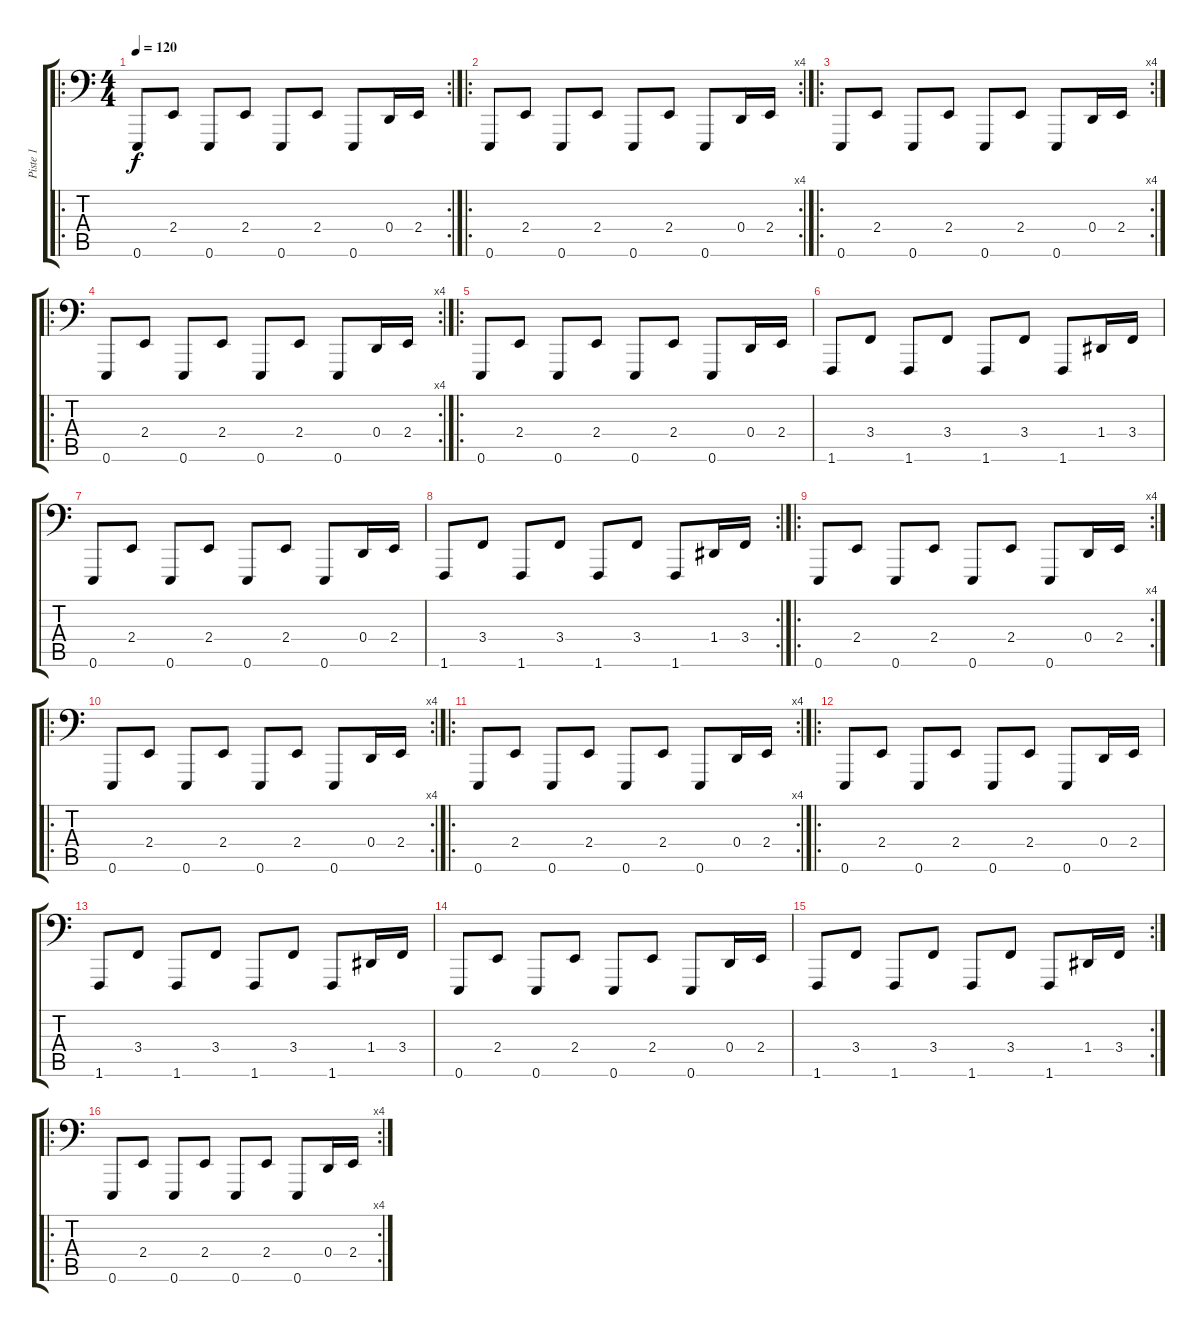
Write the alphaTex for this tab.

\track ("Piste 1" "Piste 1") {instrument lead2sawtooth}
\staff {score tabs}
\tuning (E3 B2 G2 D2 A1 E1) {hide}
\ro
\rc 2
\ts (4 4)
\tempo 120
\clef f4
\ks c
0.6.8{dy f instrument lead2sawtooth} 2.4.8 0.6.8 2.4.8 0.6.8 2.4.8 0.6.8 0.4.16 2.4.16 |
\ro
\rc 4
0.6.8 2.4.8 0.6.8 2.4.8 0.6.8 2.4.8 0.6.8 0.4.16 2.4.16 |
\ro
\rc 4
0.6.8 2.4.8 0.6.8 2.4.8 0.6.8 2.4.8 0.6.8 0.4.16 2.4.16 |
\ro
\rc 4
0.6.8 2.4.8 0.6.8 2.4.8 0.6.8 2.4.8 0.6.8 0.4.16 2.4.16 |
\ro
0.6.8 2.4.8 0.6.8 2.4.8 0.6.8 2.4.8 0.6.8 0.4.16 2.4.16 |
1.6.8 3.4.8 1.6.8 3.4.8 1.6.8 3.4.8 1.6.8 1.4.16 3.4.16 |
0.6.8 2.4.8 0.6.8 2.4.8 0.6.8 2.4.8 0.6.8 0.4.16 2.4.16 |
\rc 2
1.6.8 3.4.8 1.6.8 3.4.8 1.6.8 3.4.8 1.6.8 1.4.16 3.4.16 |
\ro
\rc 4
0.6.8 2.4.8 0.6.8 2.4.8 0.6.8 2.4.8 0.6.8 0.4.16 2.4.16 |
\ro
\rc 4
0.6.8 2.4.8 0.6.8 2.4.8 0.6.8 2.4.8 0.6.8 0.4.16 2.4.16 |
\ro
\rc 4
0.6.8 2.4.8 0.6.8 2.4.8 0.6.8 2.4.8 0.6.8 0.4.16 2.4.16 |
\ro
0.6.8 2.4.8 0.6.8 2.4.8 0.6.8 2.4.8 0.6.8 0.4.16 2.4.16 |
1.6.8 3.4.8 1.6.8 3.4.8 1.6.8 3.4.8 1.6.8 1.4.16 3.4.16 |
0.6.8 2.4.8 0.6.8 2.4.8 0.6.8 2.4.8 0.6.8 0.4.16 2.4.16 |
\rc 2
1.6.8 3.4.8 1.6.8 3.4.8 1.6.8 3.4.8 1.6.8 1.4.16 3.4.16 |
\ro
\rc 4
0.6.8 2.4.8 0.6.8 2.4.8 0.6.8 2.4.8 0.6.8 0.4.16 2.4.16
